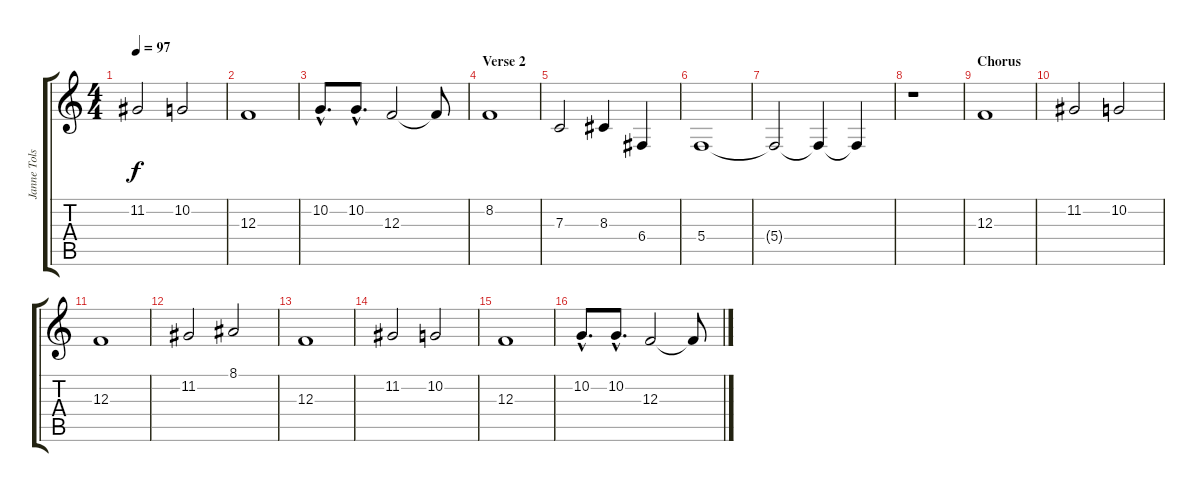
\track ("Janne Tolsa - Lead Keyboard" "Janne Tols") {instrument pad3polysynth}
\staff {score tabs}
\tuning (D4 A3 F3 C3 G2 C2) {hide}
\ts (4 4)
\tempo 97
\clef g2
\ks c
11.2.2{dy f} 10.2.2 |
12.3.1 |
10.2{hac}.8{d} 10.2{hac}.8{d} 12.3.2 12.3{t}.8 |
\section ("" "Verse 2")
8.2.1 |
7.3.2 8.3.4 6.4.4 |
5.4.1 |
5.4{t}.2 5.4{t}.4 5.4{t}.4 |
r.1 |
\section ("" "Chorus")
12.3.1 |
11.2.2 10.2.2 |
12.3.1 |
11.2.2 8.1.2 |
12.3.1 |
11.2.2 10.2.2 |
12.3.1 |
10.2{hac}.8{d} 10.2{hac}.8{d} 12.3.2 12.3{t}.8
